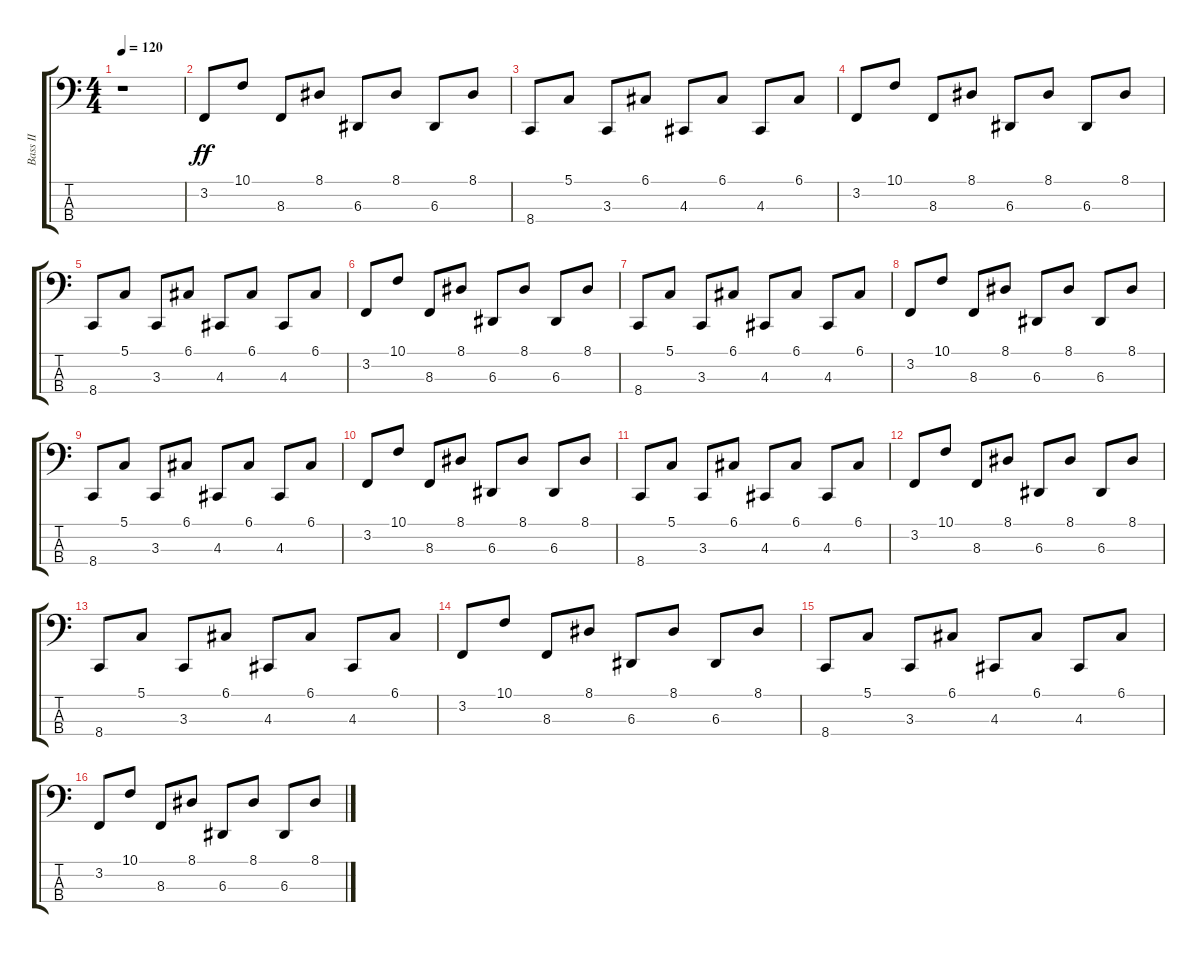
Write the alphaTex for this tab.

\track ("Bass II" "Bass II") {instrument lead8bassandlead}
\staff {score tabs}
\tuning (G2 D2 A1 E1) {hide}
\ts (4 4)
\tempo 120
\clef f4
\ks c
r.1{dy ff} |
3.2.8 10.1.8 8.3.8 8.1.8 6.3.8 8.1.8 6.3.8 8.1.8 |
8.4.8 5.1.8 3.3.8 6.1.8 4.3.8 6.1.8 4.3.8 6.1.8 |
3.2.8 10.1.8 8.3.8 8.1.8 6.3.8 8.1.8 6.3.8 8.1.8 |
8.4.8 5.1.8 3.3.8 6.1.8 4.3.8 6.1.8 4.3.8 6.1.8 |
3.2.8 10.1.8 8.3.8 8.1.8 6.3.8 8.1.8 6.3.8 8.1.8 |
8.4.8 5.1.8 3.3.8 6.1.8 4.3.8 6.1.8 4.3.8 6.1.8 |
3.2.8 10.1.8 8.3.8 8.1.8 6.3.8 8.1.8 6.3.8 8.1.8 |
8.4.8 5.1.8 3.3.8 6.1.8 4.3.8 6.1.8 4.3.8 6.1.8 |
3.2.8 10.1.8 8.3.8 8.1.8 6.3.8 8.1.8 6.3.8 8.1.8 |
8.4.8 5.1.8 3.3.8 6.1.8 4.3.8 6.1.8 4.3.8 6.1.8 |
3.2.8 10.1.8 8.3.8 8.1.8 6.3.8 8.1.8 6.3.8 8.1.8 |
8.4.8 5.1.8 3.3.8 6.1.8 4.3.8 6.1.8 4.3.8 6.1.8 |
3.2.8 10.1.8 8.3.8 8.1.8 6.3.8 8.1.8 6.3.8 8.1.8 |
8.4.8 5.1.8 3.3.8 6.1.8 4.3.8 6.1.8 4.3.8 6.1.8 |
3.2.8 10.1.8 8.3.8 8.1.8 6.3.8 8.1.8 6.3.8 8.1.8
